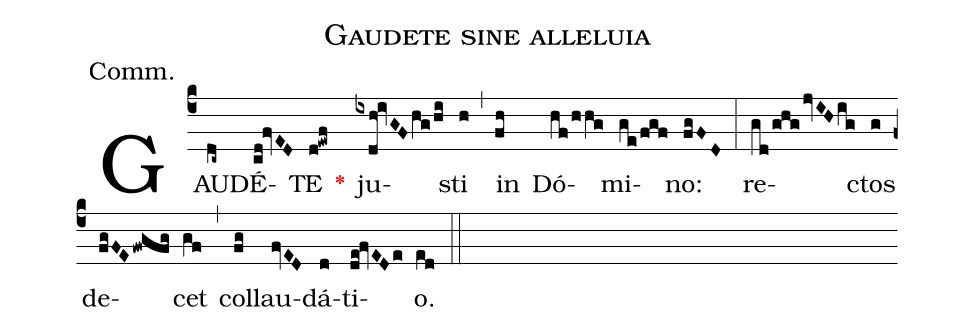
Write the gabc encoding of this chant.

name:Gaudete sine alleluia;
annotation:Comm.;
mode:I.;
office-part:Communion;
%%
(c4) GAU(dc~)DÉ(cd!fvED)TE(d!ewf) <v>\red{*}</v>() ju(ixdh!ivGFhg/hi)sti(h) (,) in(fh) Dó(hf/hhg)mi(ge/fgf)no:(fgFD) (:) re(gd/ghgjvIHig)ctos(g) de(fgFEfwgfg)cet(gf) (,) col(fg)lau(fvED)dá(d)ti(de!fvEDe)o.(ed) (::)
